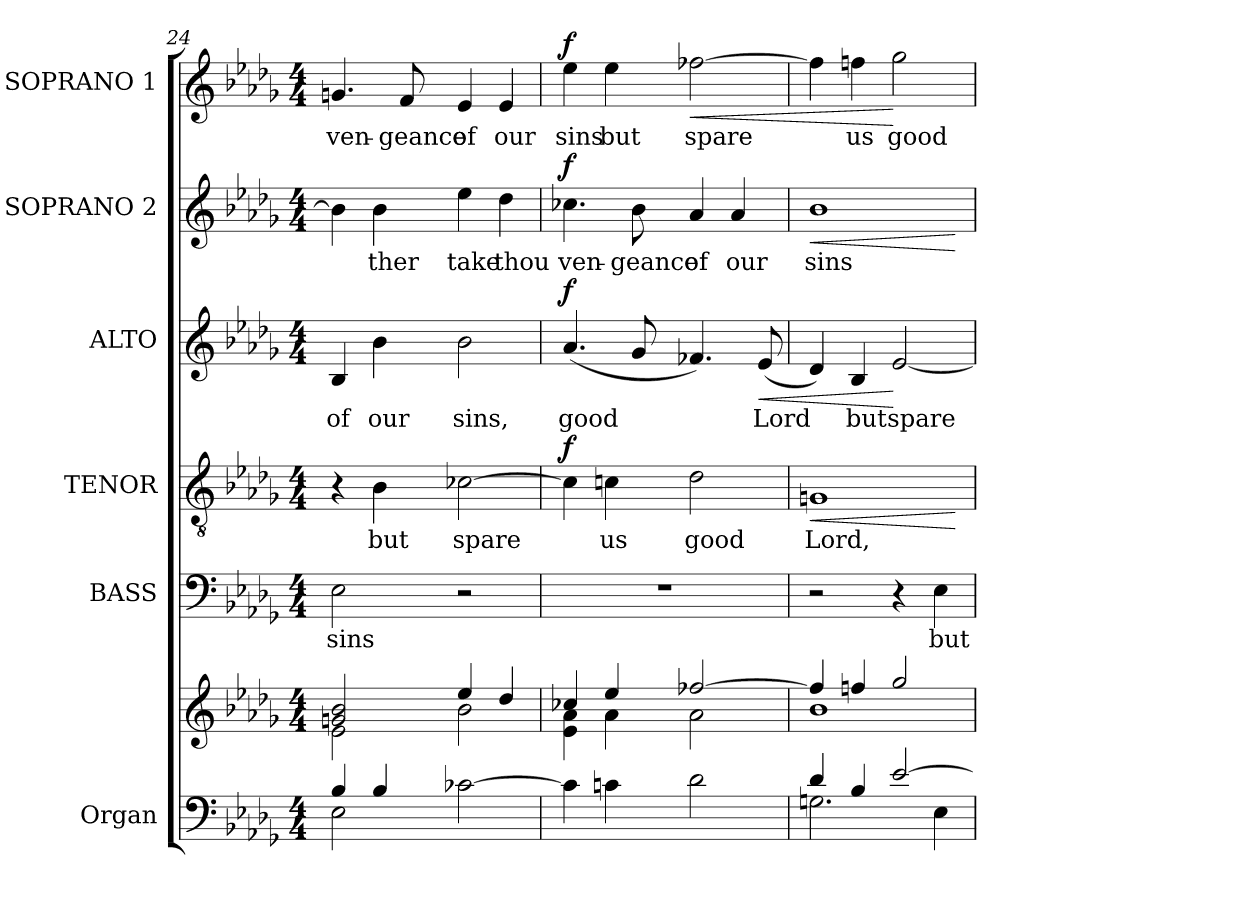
**kern	**kern	**kern	**text	**kern	**text	**dynam	**kern	**text	**dynam	**kern	**text	**dynam	**kern	**text	**dynam
*part6	*part6	*part5	*part5	*part4	*part4	*part4	*part3	*part3	*part3	*part2	*part2	*part2	*part1	*part1	*part1
*staff7	*staff6	*staff5	*staff5	*staff4	*staff4	*staff4	*staff3	*staff3	*staff3	*staff2	*staff2	*staff2	*staff1	*staff1	*staff1
*I"Organ	*	*I"BASS	*	*I"TENOR	*	*	*I"ALTO	*	*	*I"SOPRANO 2	*	*	*I"SOPRANO 1	*	*
*I'Org.	*	*I'B.	*	*I'T.	*	*	*I'A.	*	*	*I'S2.	*	*	*I'S1.	*	*
*clefF4	*clefG2	*clefF4	*	*clefGv2	*	*	*clefG2	*	*	*clefG2	*	*	*clefG2	*	*
*	*	*	*	*ITrd7c12	*	*	*	*	*	*	*	*	*	*	*
*k[b-e-a-d-g-]	*k[b-e-a-d-g-]	*k[b-e-a-d-g-]	*	*k[b-e-a-d-g-]	*	*	*k[b-e-a-d-g-]	*	*	*k[b-e-a-d-g-]	*	*	*k[b-e-a-d-g-]	*	*
*b-:	*b-:	*b-:	*	*b-:	*	*	*b-:	*	*	*b-:	*	*	*b-:	*	*
*M4/4	*M4/4	*M4/4	*	*M4/4	*	*	*M4/4	*	*	*M4/4	*	*	*M4/4	*	*
=24	=24	=24	=24	=24	=24	=24	=24	=24	=24	=24	=24	=24	=24	=24	=24
*^	*^	*	*	*	*	*	*	*	*	*	*	*	*	*	*
!	!	!	!	!	!LO:LY:b:color=#000000	!	!	!	!	!	!	!	!	!	!	!	!
!	!	!	!	!	!	!	!	!	!	!LO:LY:b:color=#000000	!	!	!	!	!	!	!
!	!	!	!	!	!	!	!	!	!	!	!	!	!	!	!	!LO:LY:b:color=#000000	!
4B-i/	2E-i\	2gni/ 2b-i	2e-i\	2E-i\	sins	4r	.	.	4B-i/	of	.	4b-i\]	.	.	4.gni/	ven-	.
!	!	!	!	!	!	!	!LO:LY:b:color=#000000	!	!	!	!	!	!	!	!	!	!
!	!	!	!	!	!	!	!	!	!	!LO:LY:b:color=#000000	!	!	!	!	!	!	!
!	!	!	!	!	!	!	!	!	!	!	!	!	!LO:LY:b:color=#000000	!	!	!	!
4B-i/	.	.	.	.	.	4BB-i\	but	.	4b-i\	our	.	4b-i\	-ther	.	.	.	.
!	!	!	!	!	!	!	!	!	!	!	!	!	!	!	!	!LO:LY:b:color=#000000	!
.	.	.	.	.	.	.	.	.	.	.	.	.	.	.	8fi/	-geance	.
!	!	!	!	!	!	!	!LO:LY:b:color=#000000	!	!	!	!	!	!	!	!	!	!
!	!	!	!	!	!	!	!	!	!	!LO:LY:b:color=#000000	!	!	!	!	!	!	!
!	!	!	!	!	!	!	!	!	!	!	!	!	!LO:LY:b:color=#000000	!	!	!	!
!	!	!	!	!	!	!	!	!	!	!	!	!	!	!	!	!LO:LY:b:color=#000000	!
[2c-Xi\	2ryy	4ee-i/	2b-i\	2r	.	[2C-Xi\	spare	.	2b-i\	sins,	.	4ee-i\	take	.	4e-i/	of	.
!	!	!	!	!	!	!	!	!	!	!	!	!	!LO:LY:b:color=#000000	!	!	!	!
!	!	!	!	!	!	!	!	!	!	!	!	!	!	!	!	!LO:LY:b:color=#000000	!
.	.	4dd-i/	.	.	.	.	.	.	.	.	.	4dd-i\	thou	.	4e-i/	our	.
*v	*v	*	*	*	*	*	*	*	*	*	*	*	*	*	*	*	*
=25	=25	=25	=25	=25	=25	=25	=25	=25	=25	=25	=25	=25	=25	=25	=25	=25
!	!	!	!	!	!	!	!	!	!LO:LY:b:color=#000000	!	!	!	!	!	!	!
!	!	!	!	!	!	!	!	!	!	!	!	!LO:LY:b:color=#000000	!	!	!	!
!	!	!	!	!	!	!	!	!	!	!	!	!	!	!	!LO:LY:b:color=#000000	!
4c-i\]	4cc-Xi/	4e-i\ 4a-i	1r	.	4C-i\]	.	f	(4.a-i/	good	f	4.cc-Xi\	ven-	f	4ee-i\	sins	f
!	!	!	!	!	!	!LO:LY:b:color=#000000	!	!	!	!	!	!	!	!	!	!
!	!	!	!	!	!	!	!	!	!	!	!	!	!	!	!LO:LY:b:color=#000000	!
4cni\	4ee-i/	4a-i\	.	.	4Cni\	us	.	.	.	.	.	.	.	4ee-i\	but	.
!	!	!	!	!	!	!	!	!	!	!	!	!LO:LY:b:color=#000000	!	!	!	!
.	.	.	.	.	.	.	.	8g-i/	.	.	8b-i\	-geance	.	.	.	.
!	!	!	!	!	!	!LO:LY:b:color=#000000	!	!	!	!	!	!	!	!	!	!
!	!	!	!	!	!	!	!	!	!	!	!	!LO:LY:b:color=#000000	!	!	!	!
!	!	!	!	!	!	!	!	!	!	!	!	!	!	!	!LO:LY:b:color=#000000	!LO:HP:b
2d-i\	[2ff-Xi/	2a-i\	.	.	2D-i\	good	.	4.f-Xi/)	.	.	4a-i/	of	.	[2ff-Xi\	spare	<
!	!	!	!	!	!	!	!	!	!	!	!	!LO:LY:b:color=#000000	!	!	!	!
.	.	.	.	.	.	.	.	.	.	.	4a-i/	our	.	.	.	.
!	!	!	!	!	!	!	!	!	!LO:LY:b:color=#000000	!LO:HP:b	!	!	!	!	!	!
.	.	.	.	.	.	.	.	(8e-i/	Lord	<	.	.	.	.	.	.
=26	=26	=26	=26	=26	=26	=26	=26	=26	=26	=26	=26	=26	=26	=26	=26	=26
*^	*	*	*	*	*	*	*	*	*	*	*	*	*	*	*	*
!	!	!	!	!	!	!	!LO:LY:b:color=#000000	!LO:HP:b	!	!	!	!	!	!	!	!	!
!	!	!	!	!	!	!	!	!	!	!	!	!	!LO:LY:b:color=#000000	!LO:HP:b	!	!	!
4d-i/	2.Gni\	4ff-i/]	1b-i	2r	.	1GGni	Lord,	<	4d-i/)	.	.	1b-i	sins	<	4ff-i\]	.	.
!	!	!	!	!	!	!	!	!	!	!LO:LY:b:color=#000000	!	!	!	!	!	!	!
!	!	!	!	!	!	!	!	!	!	!	!	!	!	!	!	!LO:LY:b:color=#000000	!
4B-i/	.	4ffni/	.	.	.	.	.	.	4B-i/	but	.	.	.	.	4ffni\	us	.
!	!	!	!	!	!	!	!	!	!	!LO:LY:b:color=#000000	!	!	!	!	!	!	!
!	!	!	!	!	!	!	!	!	!	!	!	!	!	!	!	!LO:LY:b:color=#000000	!
[2e-i/	.	2gg-i/	.	4r	.	.	.	.	[2e-i/	spare	[	.	.	.	2gg-i\	good	[
!	!	!	!	!	!LO:LY:b:color=#000000	!	!	!	!	!	!	!	!	!	!	!	!
.	4E-i\	.	.	4E-i\	but	.	.	.	.	.	.	.	.	.	.	.	.
*v	*v	*	*	*	*	*	*	*	*	*	*	*	*	*	*	*	*
*	*v	*v	*	*	*	*	*	*	*	*	*	*	*	*	*	*
.	.	.	.	.	.	[	.	.	.	.	.	[	.	.	.
=	=	=	=	=	=	=	=	=	=	=	=	=	=	=	=
*-	*-	*-	*-	*-	*-	*-	*-	*-	*-	*-	*-	*-	*-	*-	*-
